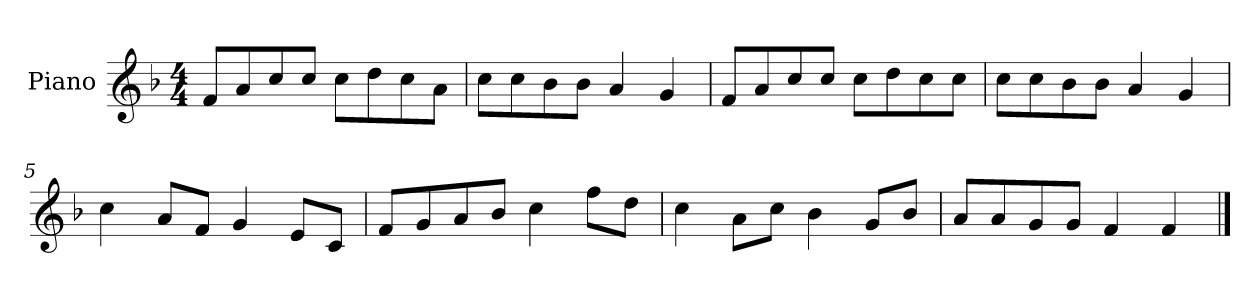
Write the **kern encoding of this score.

**kern
*part1
*staff1
*I"Piano
*I'P-no
*clefG2
*k[b-]
*M4/4
*MM90
=1
8f/L
8a/
8cc/
8cc/J
8cc\L
8dd\
8cc\
8a\J
=2
8cc\L
8cc\
8b-\
8b-\J
4a/
4g/
=3
8f/L
8a/
8cc/
8cc/J
8cc\L
8dd\
8cc\
8cc\J
=4
8cc\L
8cc\
8b-\
8b-\J
4a/
4g/
=5
4cc\
8a/L
8f/J
4g/
8e/L
8c/J
!!LO:LB:g=z
=6
8f/L
8g/
8a/
8b-/J
4cc\
8ff\L
8dd\J
=7
4cc\
8a\L
8cc\J
4b-\
8g/L
8b-/J
=8
8a/L
8a/
8g/
8g/J
4f/
4f/
==
*-
